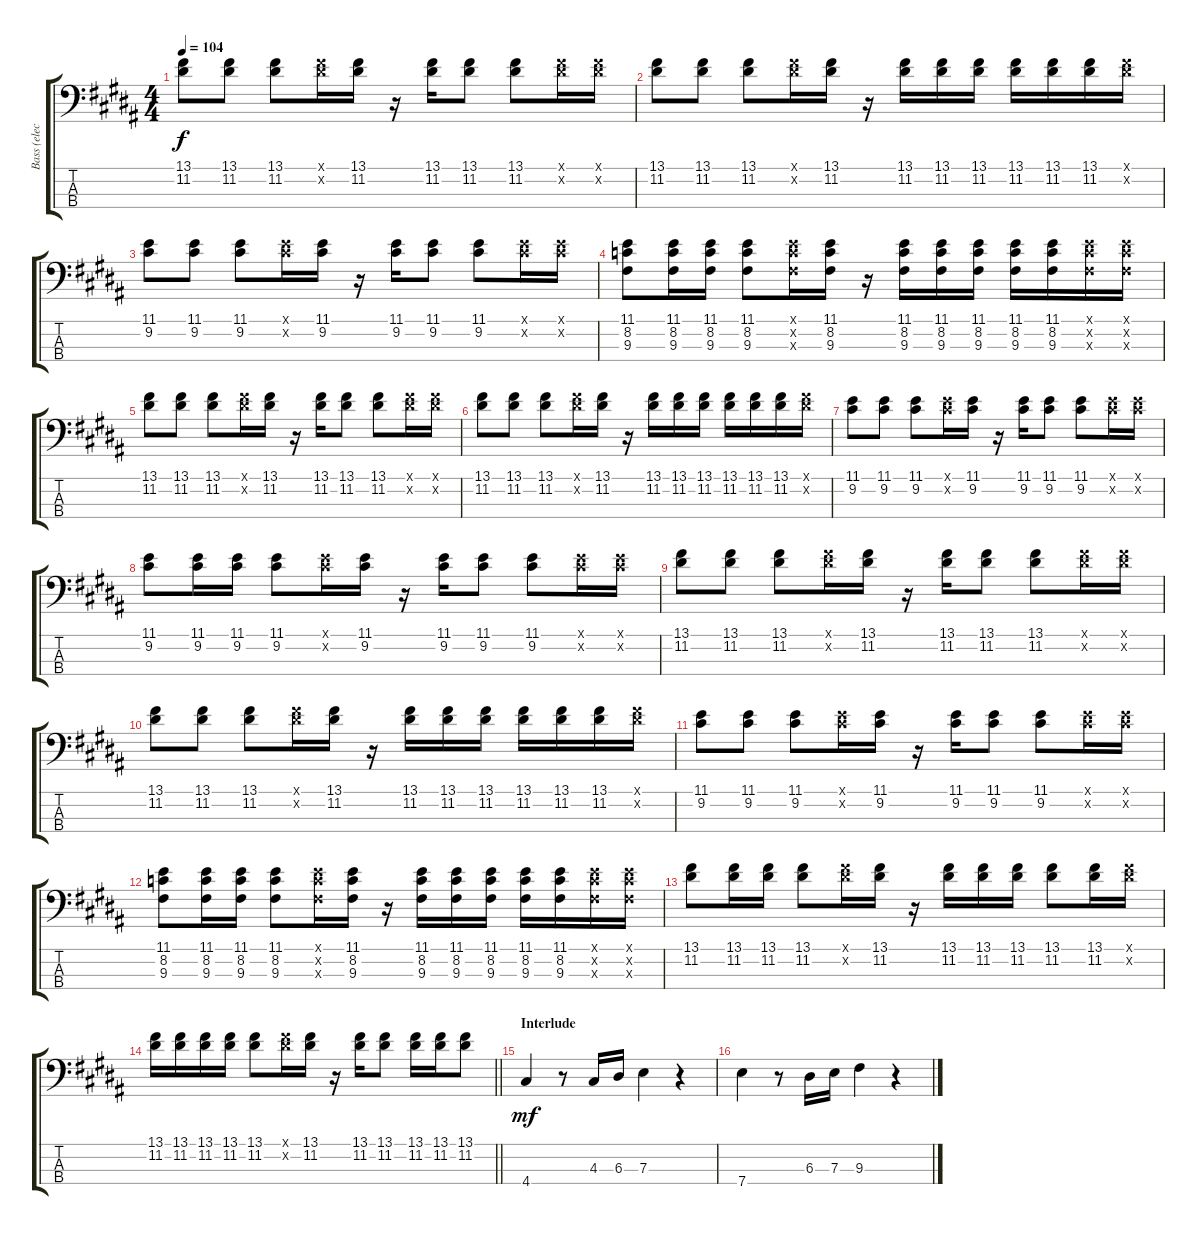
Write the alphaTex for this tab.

\track ("Bass (elec.)" "Bass (elec") {instrument electricbassfinger}
\staff {score tabs}
\tuning (F2 E2 A1 A1) {hide}
\ts (4 4)
\tempo 104
\clef f4
\ks b
(13.1 11.2).8{dy f} (13.1 11.2).8 (13.1 11.2).8 (13.1{x} 11.2{x}).16 (13.1 11.2).16 r.16 (13.1 11.2).16 (13.1 11.2).8 (13.1 11.2).8 (13.1{x} 11.2{x}).16 (13.1{x} 11.2{x}).16 |
(13.1 11.2).8 (13.1 11.2).8 (13.1 11.2).8 (13.1{x} 11.2{x}).16 (13.1 11.2).16 r.16 (13.1 11.2).16 (13.1 11.2).16 (13.1 11.2).16 (13.1 11.2).16 (13.1 11.2).16 (13.1 11.2).16 (13.1{x} 11.2{x}).16 |
(11.1 9.2).8 (11.1 9.2).8 (11.1 9.2).8 (11.1{x} 9.2{x}).16 (11.1 9.2).16 r.16 (11.1 9.2).16 (11.1 9.2).8 (11.1 9.2).8 (11.1{x} 9.2{x}).16 (11.1{x} 9.2{x}).16 |
(11.1 8.2 9.3).8 (11.1 8.2 9.3).16 (11.1 8.2 9.3).16 (11.1 8.2 9.3).8 (11.1{x} 8.2{x} 9.3{x}).16 (11.1 8.2 9.3).16 r.16 (11.1 8.2 9.3).16 (11.1 8.2 9.3).16 (11.1 8.2 9.3).16 (11.1 8.2 9.3).16 (11.1 8.2 9.3).16 (11.1{x} 8.2{x} 9.3{x}).16 (11.1{x} 8.2{x} 9.3{x}).16 |
(13.1 11.2).8 (13.1 11.2).8 (13.1 11.2).8 (13.1{x} 11.2{x}).16 (13.1 11.2).16 r.16 (13.1 11.2).16 (13.1 11.2).8 (13.1 11.2).8 (13.1{x} 11.2{x}).16 (13.1{x} 11.2{x}).16 |
(13.1 11.2).8 (13.1 11.2).8 (13.1 11.2).8 (13.1{x} 11.2{x}).16 (13.1 11.2).16 r.16 (13.1 11.2).16 (13.1 11.2).16 (13.1 11.2).16 (13.1 11.2).16 (13.1 11.2).16 (13.1 11.2).16 (13.1{x} 11.2{x}).16 |
(11.1 9.2).8 (11.1 9.2).8 (11.1 9.2).8 (11.1{x} 9.2{x}).16 (11.1 9.2).16 r.16 (11.1 9.2).16 (11.1 9.2).8 (11.1 9.2).8 (11.1{x} 9.2{x}).16 (11.1{x} 9.2{x}).16 |
(11.1 9.2).8 (11.1 9.2).16 (11.1 9.2).16 (11.1 9.2).8 (11.1{x} 9.2{x}).16 (11.1 9.2).16 r.16 (11.1 9.2).16 (11.1 9.2).8 (11.1 9.2).8 (11.1{x} 9.2{x}).16 (11.1{x} 9.2{x}).16 |
(13.1 11.2).8 (13.1 11.2).8 (13.1 11.2).8 (13.1{x} 11.2{x}).16 (13.1 11.2).16 r.16 (13.1 11.2).16 (13.1 11.2).8 (13.1 11.2).8 (13.1{x} 11.2{x}).16 (13.1{x} 11.2{x}).16 |
(13.1 11.2).8 (13.1 11.2).8 (13.1 11.2).8 (13.1{x} 11.2{x}).16 (13.1 11.2).16 r.16 (13.1 11.2).16 (13.1 11.2).16 (13.1 11.2).16 (13.1 11.2).16 (13.1 11.2).16 (13.1 11.2).16 (13.1{x} 11.2{x}).16 |
(11.1 9.2).8 (11.1 9.2).8 (11.1 9.2).8 (11.1{x} 9.2{x}).16 (11.1 9.2).16 r.16 (11.1 9.2).16 (11.1 9.2).8 (11.1 9.2).8 (11.1{x} 9.2{x}).16 (11.1{x} 9.2{x}).16 |
(11.1 8.2 9.3).8 (11.1 8.2 9.3).16 (11.1 8.2 9.3).16 (11.1 8.2 9.3).8 (11.1{x} 8.2{x} 9.3{x}).16 (11.1 8.2 9.3).16 r.16 (11.1 8.2 9.3).16 (11.1 8.2 9.3).16 (11.1 8.2 9.3).16 (11.1 8.2 9.3).16 (11.1 8.2 9.3).16 (11.1{x} 8.2{x} 9.3{x}).16 (11.1{x} 8.2{x} 9.3{x}).16 |
(13.1 11.2).8 (13.1 11.2).16 (13.1 11.2).16 (13.1 11.2).8 (13.1{x} 11.2{x}).16 (13.1 11.2).16 r.16 (13.1 11.2).16 (13.1 11.2).16 (13.1 11.2).16 (13.1 11.2).8 (13.1 11.2).16 (13.1{x} 11.2{x}).16 |
\barLineRight lightlight
(13.1 11.2).16 (13.1 11.2).16 (13.1 11.2).16 (13.1 11.2).16 (13.1 11.2).8 (13.1{x} 11.2{x}).16 (13.1 11.2).16 r.16 (13.1 11.2).16 (13.1 11.2).8 (13.1 11.2).16 (13.1 11.2).16 (13.1 11.2).8 |
\section ("" "Interlude")
4.4.4{dy mf} r.8 4.3.16 6.3.16 7.3.4 r.4 |
7.4.4 r.8 6.3.16 7.3.16 9.3.4 r.4
